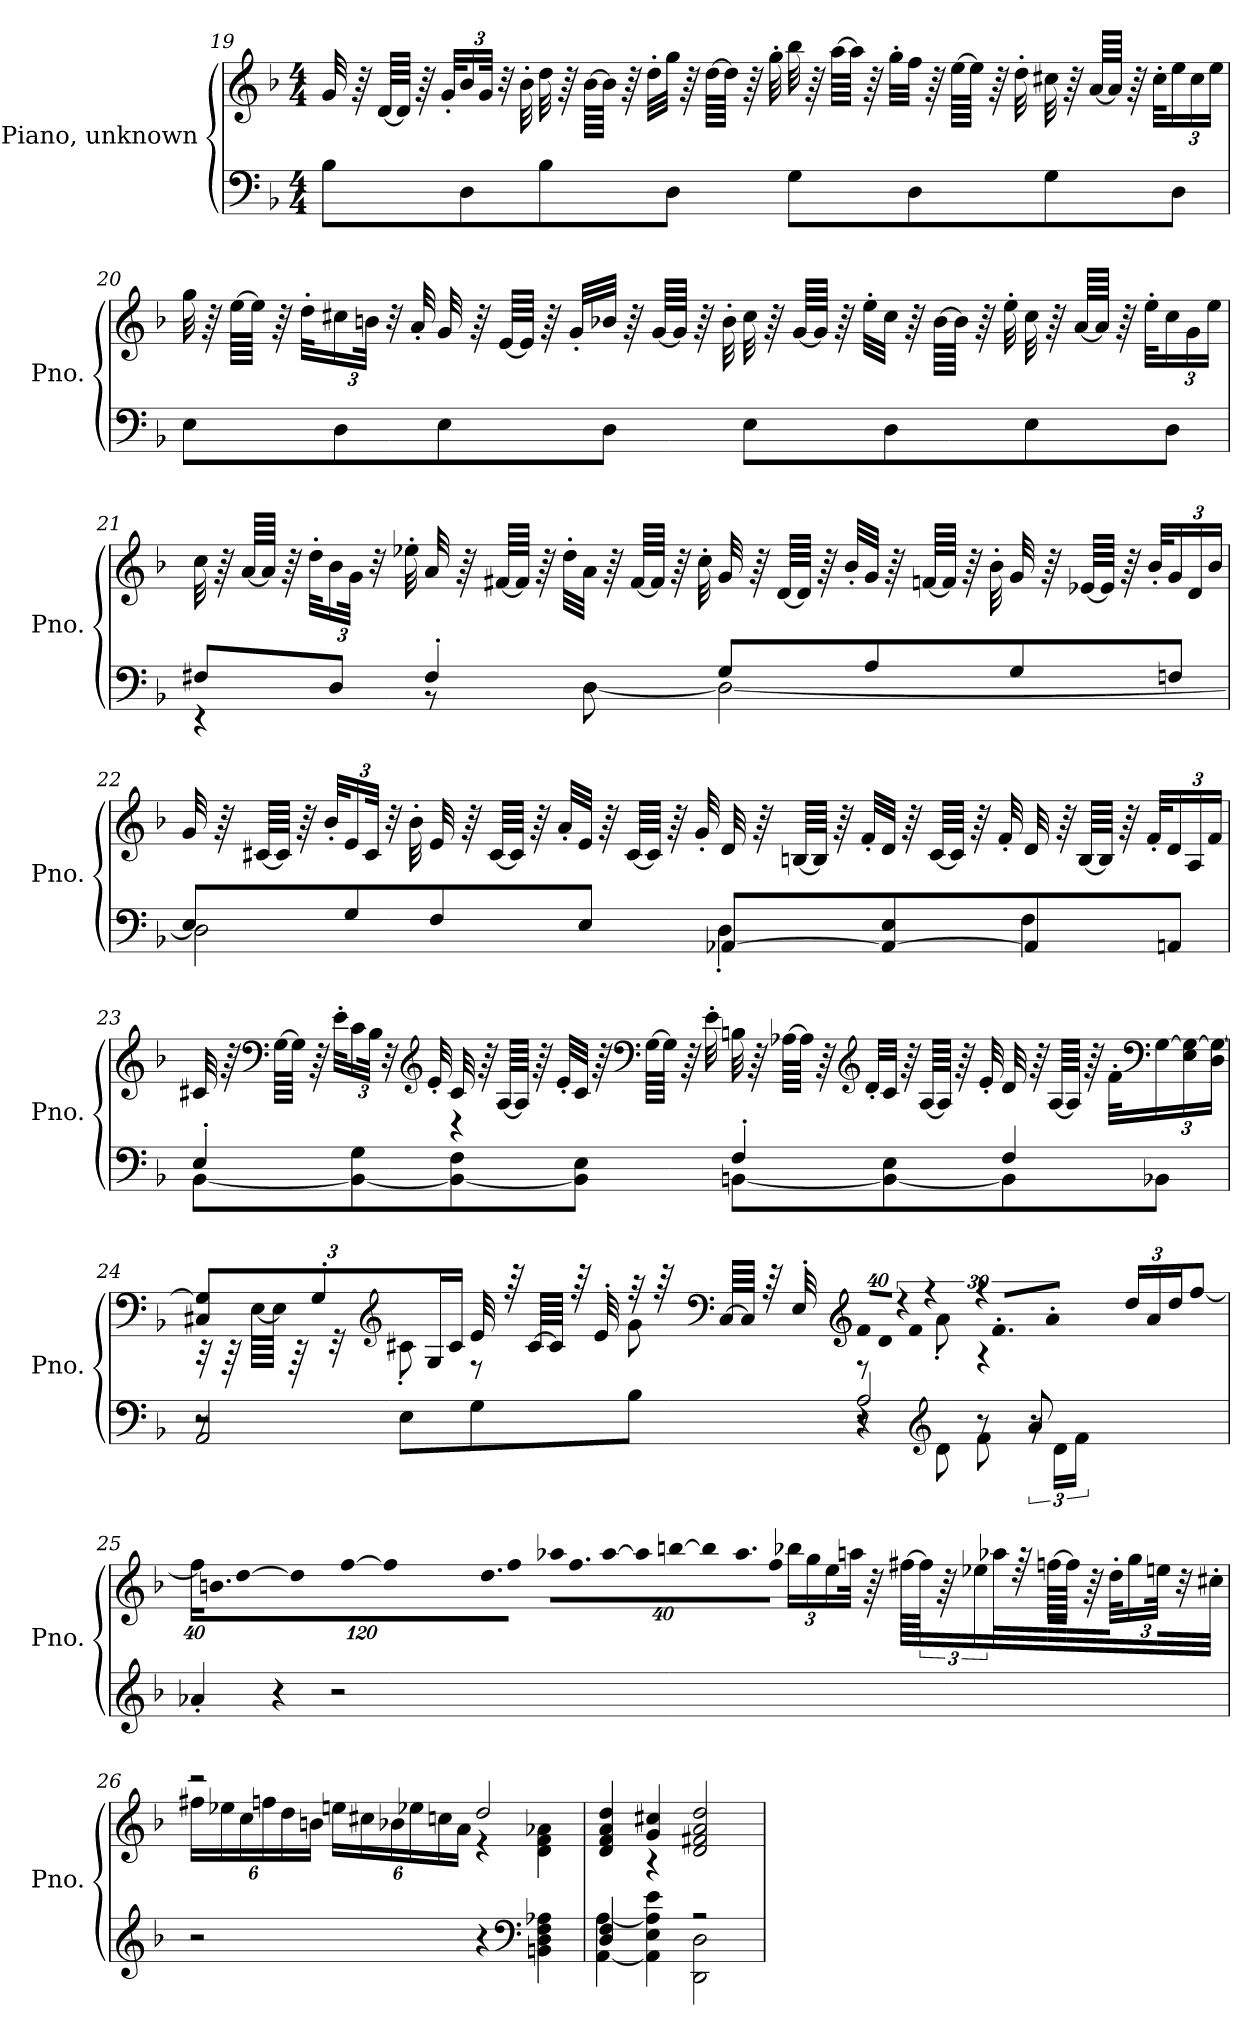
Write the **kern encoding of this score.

**kern	**kern
*part1	*part1
*staff2	*staff1
*I"Piano, unknown	*
*I'Pno.	*
!!LO:LB:g=z
*clefF4	*clefG2
*k[b-]	*k[b-]
*M4/4	*M4/4
=19	=19
8B-\L	32g/
.	64r
.	[64d/LLLL
.	64d/JJJJ]
.	64r
.	32g'/KLL
*	*Xbrackettup
8D\	24b-/
.	48g/JJk
.	32r
.	32b-'\
8B-\	32dd\
.	64r
.	[64b-\LLLL
.	64b-\JJJJ]
.	64r
.	32dd'\LLL
8D\J	32gg\JJJ
.	64r
.	[64dd\LLLL
.	64dd\JJJJ]
.	64r
.	32gg'\
8G\L	32bb-\
.	64r
.	[64aa\LLLL
.	64aa\JJJJ]
.	64r
.	32gg'\LLL
8D\	32ff\JJJ
.	64r
.	[64ee\LLLL
.	64ee\JJJJ]
.	64r
.	32dd'\
8G\	32cc#X\
.	64r
.	[64a/LLLL
.	64a/JJJJ]
.	64r
.	32cc#'\KLL
8D\J	24ee\
.	24cc#\
.	24ee\JJ
!!LO:PB:g=z
=20	=20
8E\L	32gg\
.	64r
.	[64ee\LLLL
.	64ee\JJJJ]
.	64r
.	32dd'\KLL
8D\	24cc#X\
.	48bn\JJk
.	32r
.	32a'/
8E\	32g/
.	64r
.	[64e/LLLL
.	64e/JJJJ]
.	64r
.	32g'/LLL
8D\J	32b-X/JJJ
.	64r
.	[64g/LLLL
.	64g/JJJJ]
.	64r
.	32b-'\
8E\L	32cc#\
.	64r
.	[64g/LLLL
.	64g/JJJJ]
.	64r
.	32ee'\LLL
8D\	32cc#\JJJ
.	64r
.	[64b-\LLLL
.	64b-\JJJJ]
.	64r
.	32ee'\
8E\	32cc#\
.	64r
.	[64a/LLLL
.	64a/JJJJ]
.	64r
.	32ee'\KLL
8D\J	24cc#\
.	24g\
.	24ee\JJ
!!LO:LB:g=z
=21	=21
*^	*
8F#X/L	4r	32cc\
.	.	64r
.	.	[64a/LLLL
.	.	64a/JJJJ]
.	.	64r
.	.	32dd'\KLL
8D/J	.	24b-\
.	.	48g\JJk
.	.	32r
.	.	32ee-X'\
4F#'/	8r	32a/
.	.	64r
.	.	[64f#X/LLLL
.	.	64f#/JJJJ]
.	.	64r
.	.	32dd'\LLL
.	[8D\	32a\JJJ
.	.	64r
.	.	[64f#/LLLL
.	.	64f#/JJJJ]
.	.	64r
.	.	32cc'\
8G/L	2D\_	32g/
.	.	64r
.	.	[64d/LLLL
.	.	64d/JJJJ]
.	.	64r
.	.	32b-'/LLL
8A/	.	32g/JJJ
.	.	64r
.	.	[64fn/LLLL
.	.	64f/JJJJ]
.	.	64r
.	.	32b-'\
8G/	.	32g/
.	.	64r
.	.	[64e-X/LLLL
.	.	64e-/JJJJ]
.	.	64r
.	.	32b-'/KLL
8Fn/J	.	24g/
.	.	24d/
.	.	24b-/JJ
!!LO:LB:g=z
=22	=22	=22
8E/L	2D\]	32g/
.	.	64r
.	.	[64c#X/LLLL
.	.	64c#/JJJJ]
.	.	64r
.	.	32b-'/KLL
8G/	.	24e/
.	.	48c#/JJk
.	.	32r
.	.	32b-'\
8F/	.	32e/
.	.	64r
.	.	[64c#/LLLL
.	.	64c#/JJJJ]
.	.	64r
.	.	32a'/LLL
8E/J	.	32e/JJJ
.	.	64r
.	.	[64c#/LLLL
.	.	64c#/JJJJ]
.	.	64r
.	.	32g'/
[8AA-X/L	4D'\	32d/
.	.	64r
.	.	[64Bn/LLLL
.	.	64B/JJJJ]
.	.	64r
.	.	32f'/LLL
8AA-/_ 8E/	.	32d/JJJ
.	.	64r
.	.	[64c#/LLLL
.	.	64c#/JJJJ]
.	.	64r
.	.	32f'/
8AA-/]	4F\	32d/
.	.	64r
.	.	[64B/LLLL
.	.	64B/JJJJ]
.	.	64r
.	.	32f'/KLL
8AAn/J	.	24d/
.	.	24A/
.	.	24f/JJ
!!LO:LB:g=z
=23	=23	=23
4E'/	[8BB-\L	32c#X/
.	.	64r
*	*	*clefF4
.	.	[64G\LLLL
.	.	64G\JJJJ]
.	.	64r
.	.	32e'\KLL
.	8BB-\_ 8G\	24c#\
.	.	48B-\JJk
.	.	32r
*	*	*clefG2
.	.	32e'/
4r	8BB-\_ 8F\	32c#/
.	.	64r
.	.	[64A/LLLL
.	.	64A/JJJJ]
.	.	64r
.	.	32e'/LLL
.	8BB-\] 8E\J	32c#/JJJ
.	.	64r
*	*	*clefF4
.	.	[64G\LLLL
.	.	64G\JJJJ]
.	.	64r
.	.	32e'\
4F'/	[8BBn\L	32Bn\
.	.	64r
.	.	[64A-X\LLLL
.	.	64A-\JJJJ]
.	.	64r
*	*	*clefG2
.	.	32d'/LLL
.	8BB\_ 8E\	32c#/JJJ
.	.	64r
.	.	[64A-/LLLL
.	.	64A-/JJJJ]
.	.	64r
.	.	32e'/
4F/	8BB\]	32d/
.	.	64r
.	.	[64A-/LLLL
.	.	64A-/JJJJ]
.	.	64r
.	.	32f'\KLL
*	*	*clefF4
.	8BB-X\J	[24G\
.	.	24E\ 24G\_
.	.	24D\ 24G\_JJ
!!LO:LB:g=z
=24	=24	=24
*	*^	*^
2r	8r	2AA/	12C#X/ 12G/]L	32r
.	.	.	.	64r
.	.	.	.	[64E\LLLL
.	.	.	.	64E\JJJJ]
.	.	.	.	64r
.	.	.	12G'/	.
.	.	.	.	32r
*	*	*	*clefG2	*
.	8E\L	.	.	8c#X'\
.	.	.	24G/L	.
.	.	.	24c#/JJ	.
.	8G\	.	32e/	8r
.	.	.	64r	.
.	.	.	[64c#/LLLL	.
.	.	.	64c#/JJJJ]	.
.	.	.	64r	.
.	.	.	32e'/	.
.	8B-\J	.	32r	8g\
.	.	.	64r	.
*	*	*	*clefF4	*
.	.	.	[64C#/LLLL	.
.	.	.	64C#/JJJJ]	.
.	.	.	64r	.
.	.	.	32E'/	.
*	*	*	*clefG2	*
*	*	*	*brackettup	*
!	!	!	!LO:N:vis=32	!
4r	8r	2A/	640%23f/LLL	8r
!	!	!	!LO:N:vis=32	!
.	.	.	640%23d/JJJ	.
!	!	!	!LO:N:vis=64	!
.	.	.	960%17r	.
!	!	!	!LO:N:vis=64	!
.	.	.	960%17f/	.
!	!	!	!LO:N:vis=32	!
.	.	.	640%23r	.
*clefG2	*	*	*	*
.	8d\	.	.	8a'\
!	!	!	!LO:N:vis=64	!
.	.	.	960%17r	.
!	!	!	!LO:N:vis=32.	!
.	.	.	1920%103f'/LLL	.
!	!	!	!LO:N:vis=32	!
.	.	.	640%23a'/JJJ	.
8r	8f\	.	.	4r
*	*	*	*Xbrackettup	*
.	.	.	24dd/LL	.
.	.	.	24a/	.
.	.	.	24dd/J	.
8a/	24r	.	.	.
.	.	.	[8ff/J	.
.	24d\LL	.	.	.
.	24f\JJ	.	.	.
1920ryy	1920ryy	1920ryy	.	1920ryy
!!LO:LB:g=z
=25	=25	=25	=25	=25
!	!	!	!LO:N:vis=32	!
*v	*v	*v	*	*
*	*v	*v
4a-X'/	640%23ff\LLL]
!	!LO:N:vis=32.
.	1920%103bn\
!	!LO:N:vis=64
.	[960%17dd\L
!	!LO:N:vis=64
.	960%17dd\]
!	!LO:N:vis=64
.	[960%17ff\
!	!LO:N:vis=64
.	960%17ff\J]
.	1920ryy
!	!LO:N:vis=32.
.	1920%103dd\
!	!LO:N:vis=32
.	640%23ff\JJJ
4r	.
!	!LO:N:vis=32
.	640%23aa-X\LLL
!	!LO:N:vis=32.
.	1920%103ff\
!	!LO:N:vis=64
.	[960%17aa-\L
!	!LO:N:vis=64
.	960%17aa-\]
!	!LO:N:vis=64
.	[960%17bbn\
!	!LO:N:vis=64
.	960%17bb\J]
!	!LO:N:vis=32.
.	1920%103aa-\
!	!LO:N:vis=32
.	640%23ff\JJJ
2r	.
.	24bb-X\LL
.	24gg\
.	24ee\
.	32aan\JJk
.	64r
.	[64ff#X\LLLL
*	*brackettup
.	96ff#\JJJJ]
.	96r
.	24ee-X\
.	32aa-X\
.	64r
.	[64ffn\LLLL
.	64ff\JJJJ]
.	64r
.	32dd'\KLL
*	*Xbrackettup
.	24gg\
.	48een\JJk
.	32r
.	32cc#X'\
1920ryy	.
!!LO:PB:g=z
=26	=26
*	*^
2r	2r	24ff#X\LL
.	.	24ee-X\
.	.	24cc\
.	.	24ffn\
.	.	24dd\
.	.	24bn\JJ
.	.	24een\LL
.	.	24cc#X\
.	.	24b-X\
.	.	24ee-X\
.	.	24ccn\
.	.	24a\JJ
4r	2dd/	4r
*clefF4	*	*
4BBn\ 4D\ 4F\ 4A-X\	.	4d\ 4f\ 4a-X\
*	*v	*v
=27	=27
*^	*
4D/ 4F/	[4AA\ [4A\	4d/ 4f/ 4a/ 4dd/
4r	4AA\] 4E\ 4A\] 4e\	4g/ 4cc#X/
2r	2DD\ 2D\	2d/ 2f#X/ 2a/ 2dd/
*v	*v	*
=	=
*-	*-
